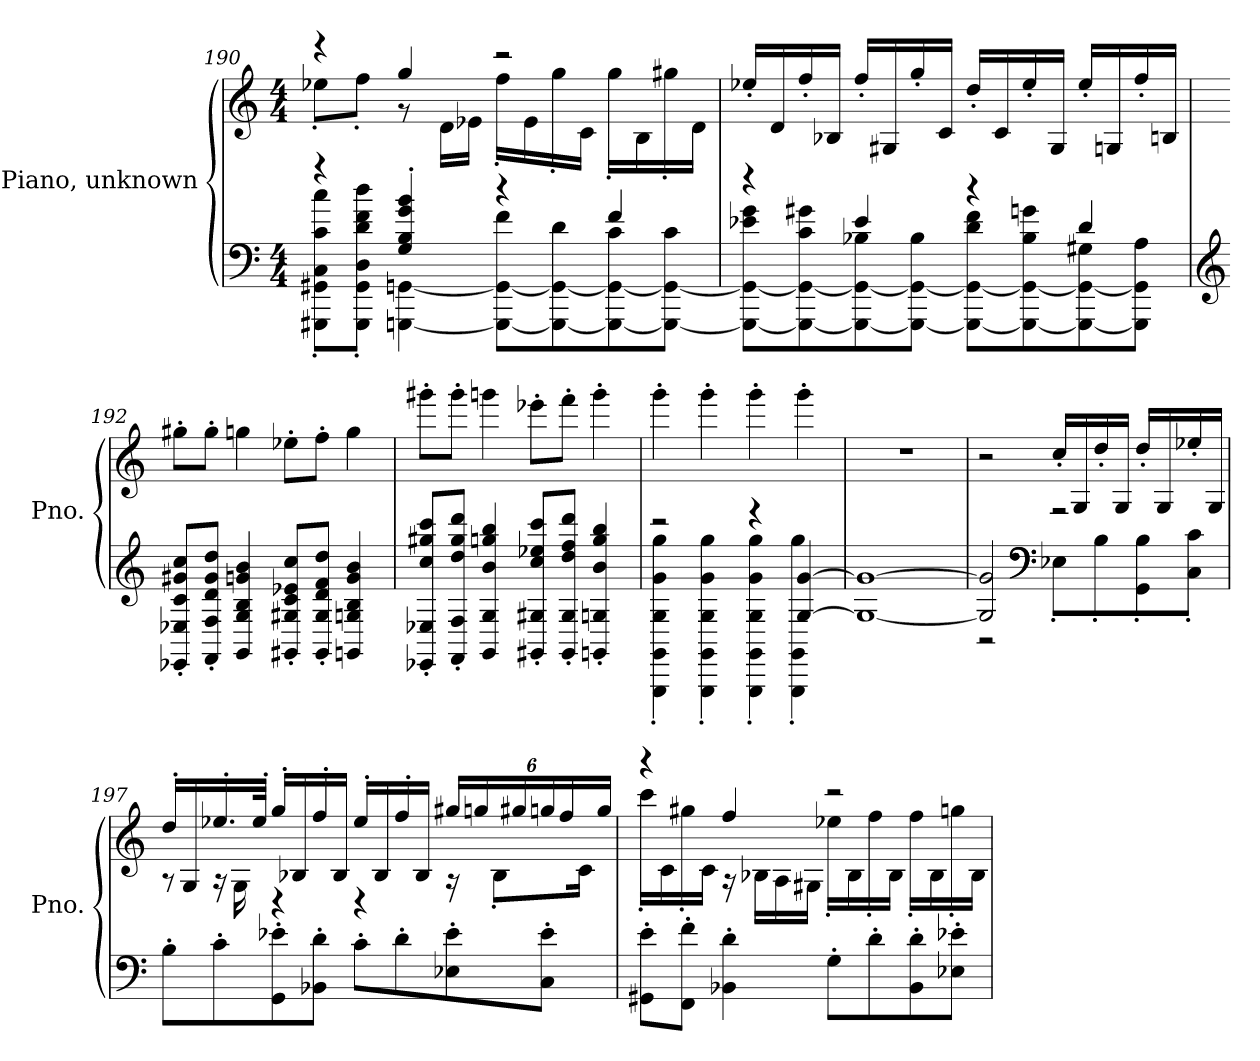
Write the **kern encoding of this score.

**kern	**kern
*part1	*part1
*staff2	*staff1
*I"Piano, unknown	*
*I'Pno.	*
*clefF4	*clefG2
*k[]	*k[]
*M4/4	*M4/4
=190	=190
*^	*^
4r	8GGG#X\' 8GG#X\' 8C\' 8c\' 8cc\'L	4r	8ee-X'\L
.	8GGG#\' 8GG#\' 8D\' 8d\' 8f\' 8dd\'J	.	8ff'\J
4G/' 4B/' 4g/' 4b/'	[4GGGn\ [4GGn\	4gg/	8r
.	.	.	16d\LL
.	.	.	16e-X\JJ
4r	8GGG\_ 8GG\_ 8f\L	2r	16ff'\LL
.	.	.	16e-\
.	8GGG\_ 8GG\_ 8d\	.	16gg'\
.	.	.	16c\JJ
4f/	8GGG\_ 8GG\_ 8c\	.	16gg'\LL
.	.	.	16B\
.	8GGG\_ 8GG\_ 8c\J	.	16gg#X'\
.	.	.	16d\JJ
*	*	*v	*v
!!LO:LB:g=z
=191	=191	=191
4r	8GGG\_ 8GG\_ 8e-X\ 8g\L	16ee-X'/LL
.	.	16d/
.	8GGG\_ 8GG\_ 8c\ 8g#X\	16ff'/
.	.	16B-X/JJ
4e-/	8GGG\_ 8GG\_ 8B-X\	16ff'/LL
.	.	16G#X/
.	8GGG\_ 8GG\_ 8B-\J	16gg'/
.	.	16c/JJ
4r	8GGG\_ 8GG\_ 8d\ 8f\L	16dd'/LL
.	.	16c/
.	8GGG\_ 8GG\_ 8B-\ 8gn\	16ee-'/
.	.	16G#/JJ
4d/	8GGG\_ 8GG\_ 8G#X\	16ee-'/LL
.	.	16Gn/
.	8GGG\] 8GG\] 8A\J	16ff'/
.	.	16Bn/JJ
*v	*v	*
=192	=192
*clefG2	*
8EE-X/' 8E-X/' 8c/' 8g#X/' 8cc/'L	8gg#X'\L
8FF/' 8F/' 8d/' 8g#/' 8dd/'J	8gg#'\J
4GG/ 4G/ 4B/ 4gn/ 4b/	4ggn\
8GG#X/' 8G#X/' 8c/' 8e-X/' 8cc/'L	8ee-X'\L
8GG#/' 8G#/' 8d/' 8f/' 8dd/'J	8ff'\J
4GGn/ 4Gn/ 4B/ 4g/ 4b/	4gg\
=193	=193
8EE-X/' 8E-X/' 8cc/' 8gg#X/' 8ccc/'L	8ggg#X'\L
8FF/' 8F/' 8dd/' 8gg#/' 8ddd/'J	8ggg#'\J
4GG/ 4G/ 4b/ 4ggn/ 4bb/	4gggn\
8GG#X/' 8G#X/' 8cc/' 8ee-X/' 8ccc/'L	8eee-X'\L
8GG#/' 8G#/' 8dd/' 8ff/' 8ddd/'J	8fff'\J
4GGn/' 4Gn/' 4b/' 4gg/' 4bb/'	4ggg'\
!!LO:LB:g=z
=194	=194
*^	*
2r	4GGG\' 4GG\' 4G\' 4g\' 4gg\'	4ggg'\
.	4GGG\' 4GG\' 4G\' 4g\' 4gg\'	4ggg'\
4r	4GGG\' 4GG\' 4G\' 4g\' 4gg\'	4ggg'\
[4G/ [4g/	4GGG\' 4GG\' 4gg\'	4ggg'\
*v	*v	*
=195	=195
1G_ 1g_	1r
=196	=196
*^	*
2G/] 2g/]	2r	2r
*clefF4	*	*
2r	8E-X'\L	16cc'/LL
.	.	16G/
.	8B'\	16dd'/
.	.	16G/JJ
.	8GG\' 8B\'	16dd'/LL
.	.	16G/
.	8C\' 8c\'J	16ee-X'/
.	.	16G/JJ
*v	*v	*
!!LO:PB:g=z
=197	=197
*	*^
8B'\L	16dd'/LL	8r
.	16G/	.
8c'\	16.ee-X'/	16r
.	.	16G\
.	32ee-'/JJk	.
8GG\' 8e-X\'	16gg'/LL	4r
.	16B-X/	.
8BB-X\' 8d\'J	16ff'/	.
.	16B-/JJ	.
8c'\L	16ee-'/LL	4r
.	16B-/	.
8d'\	16ff'/	.
.	16B-/JJ	.
*	*Xbrackettup	*
8E-X\' 8e-\'	24gg#X/LL	16r
.	24ggn/	.
.	.	8B-'\L
.	24gg#X/	.
8C\' 8e-\'J	24ggn/	.
.	24ff/	.
.	.	16c\Jk
.	24gg/JJ	.
=198	=198	=198
8GG#X\' 8e\'L	4r	16ccc'\LL
.	.	16c\
8FF\' 8f\'J	.	16gg#X'\
.	.	16c\JJ
4BB-X\' 4d\'	4ff/	16r
.	.	16B-X\LL
.	.	16A\
.	.	16G#X\JJ
8G'\L	2r	16ee-X'\LL
.	.	16B-\
8d'\	.	16ff'\
.	.	16B-\JJ
8BB-\' 8d\'	.	16ff'\LL
.	.	16B-\
8E-X\' 8e-X\'J	.	16ggn'\
.	.	16B-\JJ
*	*v	*v
=	=
*-	*-
